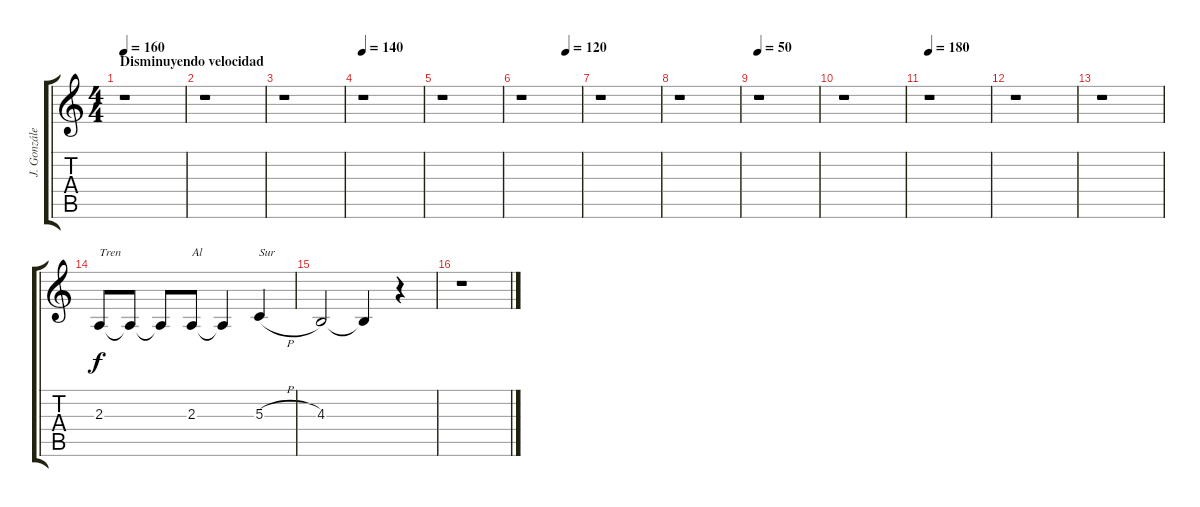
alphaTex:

\track ("J. González y C. Aguayo (Voz y 2° Voz)" "J. Gonzále") {instrument synthvoice}
\staff {score tabs}
\tuning (E4 B3 G3 D3 A2 E2) {hide}
\ts (4 4)
\section ("" "Disminuyendo velocidad")
\tempo 160
\clef g2
\ks c
r.1{dy f} |
r.1 |
r.1 |
\tempo 140
r.1 |
r.1 |
\tempo (120 0.75)
r.1 |
r.1 |
r.1 |
\tempo 50
r.1 |
r.1 |
\tempo 180
r.1 |
r.1 |
r.1 |
2.3.8{txt "Tren"} 2.3{t}.8 2.3{t}.8 2.3.8{txt "Al"} 2.3{t}.4 5.3{h}.4{txt "Sur"} |
4.3.2 4.3{t}.4 r.4 |
r.1
